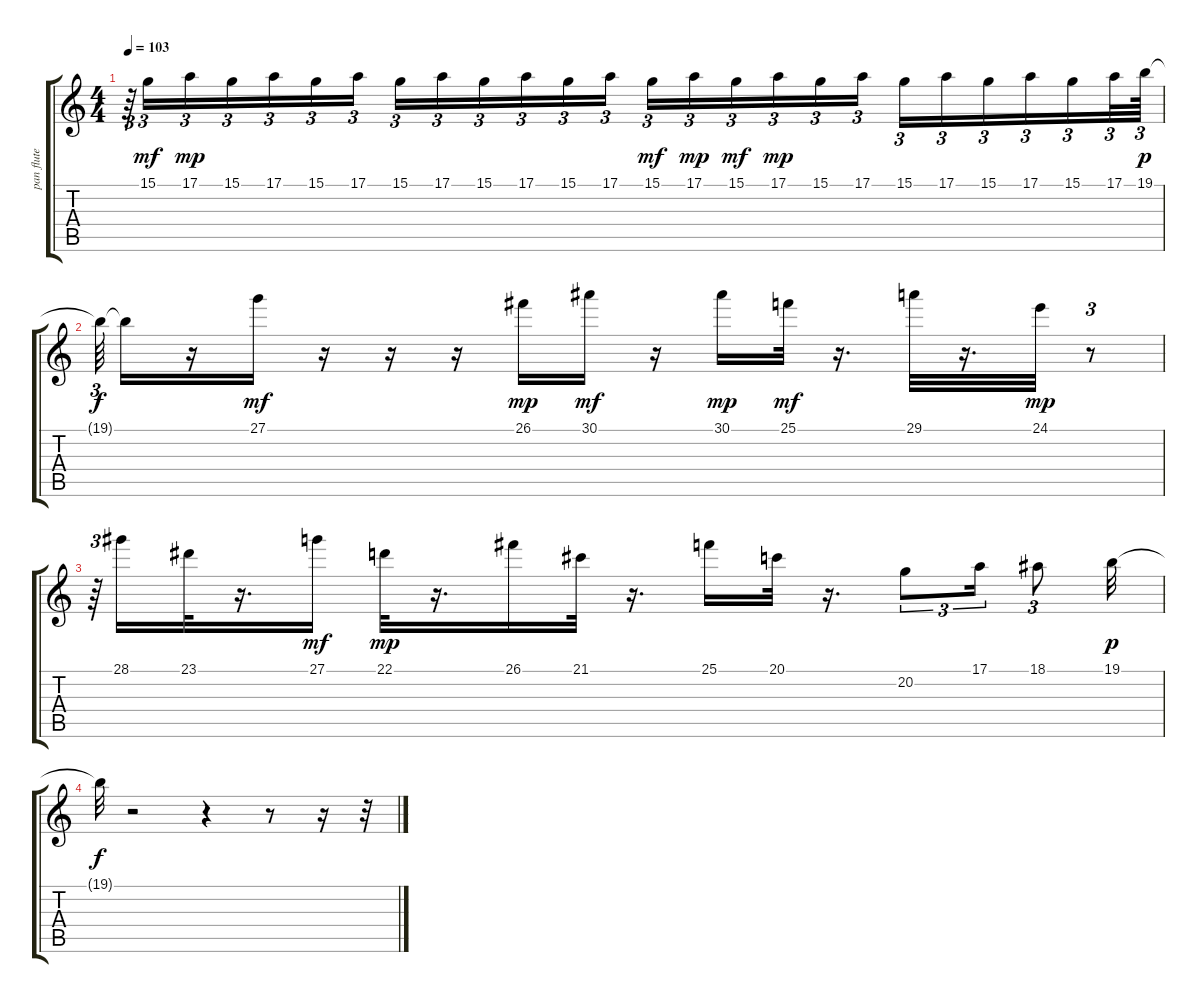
\track ("pan flute" "pan flute") {instrument panflute}
\staff {score tabs}
\tuning (E4 B3 G3 D3 A2 E2) {hide}
\ts (4 4)
\tempo 103
\clef g2
\ks c
r.64{tu (3 2) dy mp} 15.1.16{tu (3 2) dy mf} 17.1.16{tu (3 2) dy mp} 15.1.16{tu (3 2)} 17.1.16{tu (3 2)} 15.1.16{tu (3 2)} 17.1.16{tu (3 2)} 15.1.16{tu (3 2)} 17.1.16{tu (3 2)} 15.1.16{tu (3 2)} 17.1.16{tu (3 2)} 15.1.16{tu (3 2)} 17.1.16{tu (3 2)} 15.1.16{tu (3 2) dy mf} 17.1.16{tu (3 2) dy mp} 15.1.16{tu (3 2) dy mf} 17.1.16{tu (3 2) dy mp} 15.1.16{tu (3 2)} 17.1.16{tu (3 2)} 15.1.16{tu (3 2)} 17.1.16{tu (3 2)} 15.1.16{tu (3 2)} 17.1.16{tu (3 2)} 15.1.16{tu (3 2)} 17.1.32{tu (3 2)} 19.1.64{tu (3 2) dy p} |
19.1{t}.64{tu (3 2) dy f} 19.1{t}.16 r.16 27.1.16{dy mf} r.16 r.16 r.16 26.1.16{dy mp} 30.1.16{dy mf} r.16 30.1.16{dy mp} 25.1.32{dy mf} r.16{d} 29.1.32 r.16{d} 24.1.32{dy mp} r.8{tu (3 2)} |
r.64{tu (3 2)} 28.1.16 23.1.32 r.16{d} 27.1.16{dy mf} 22.1.32{dy mp} r.16{d} 26.1.16 21.1.32 r.16{d} 25.1.16 20.1.32 r.16{d} 20.2.8{tu (3 2)} 17.1.16{tu (3 2)} 18.1.8{tu (3 2)} 19.1.32{dy p} |
19.1{t}.32{dy f} r.2 r.4 r.8 r.16 r.32
